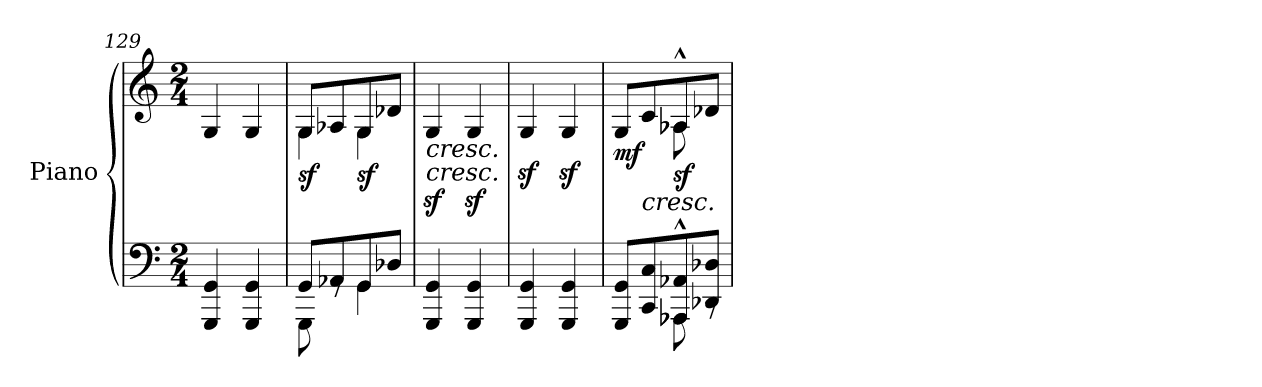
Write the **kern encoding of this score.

**kern	**kern	**dynam
*part1	*part1	*part1
*staff2	*staff1	*staff1/2
*I"Piano	*	*
*I'Pno.	*	*
*clefF4	*clefG2	*
*k[]	*k[]	*
*M2/4	*M2/4	*
=129	=129	=129
4GGG/ 4GG/	4G/	.
4GGG/ 4GG/	4G/	.
=130	=130	=130
*^	*^	*
!	!	!	!	!LO:DY:b
8GG/L	8GGG\	8G/L	4G\	sf
8AA-X/	8rGG	8A-X/	.	.
!	!	!	!	!LO:DY:b
8GG/	4GG\	8G/	4G\	sf
8D-X/J	.	8d-X/J	.	.
*v	*v	*	*	*
*	*v	*v	*
!!LO:LB:g=z
=131	=131	=131
!	!LO:TX:b:i:t=cresc.	!
!	!LO:TX:b:i:t=cresc.	!
4GGG/ 4GG/	4Gz</	.
4GGG/ 4GG/	4Gz</	.
=132	=132	=132
4GGG/ 4GG/	4Gz</	.
4GGG/ 4GG/	4Gz</	.
=133	=133	=133
*^	*^	*
!	!	!	!	!LO:DY:b
8GGG/ 8GG/L	4ryy	8G/L	4ryy	mf
!	!	!LO:TX:b:i:t=cresc.	!	!
8CC/ 8C/	.	8c/	.	.
!	!	!	!	!LO:DY:b
8AAA-X/^^ 8AA-X/^^	8AAA-\	8A-X^^/	8A-\	sf
8DD-X/ 8D-X/J	8rCC	8d-X/J	8ryy	.
*v	*v	*	*	*
*	*v	*v	*
=	=	=
*-	*-	*-
